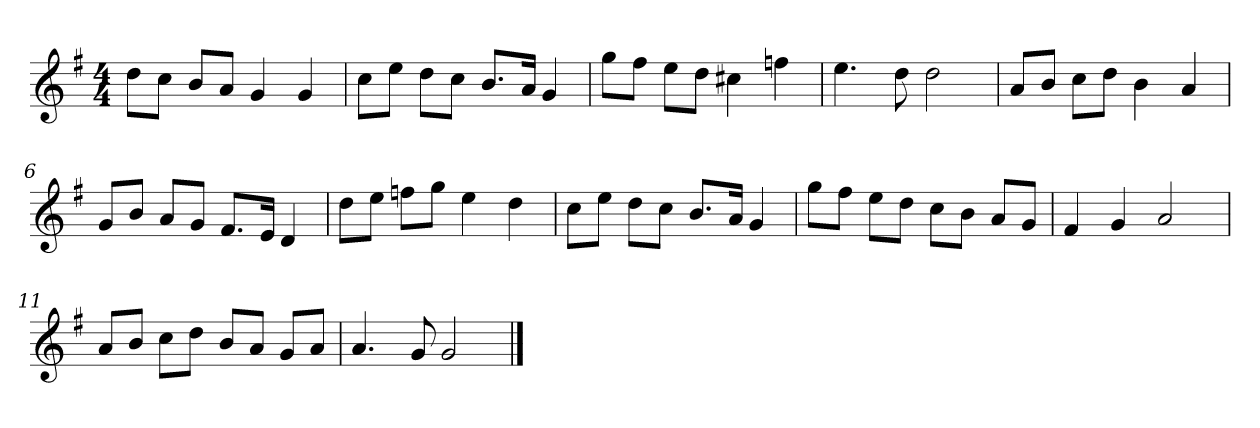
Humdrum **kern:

**kern
*part1
*staff1
*k[f#]
*M4/4
*MM120
=1
8ddL
8ccJ
8bL
8aJ
4g
4g
=2
8ccL
8eeJ
8ddL
8ccJ
8.bL
16aJk
4g
=3
8ggL
8ff#J
8eeL
8ddJ
4cc#X
4ffn
=4
4.ee
8dd
2dd
=5
8aL
8bJ
8ccL
8ddJ
4b
4a
=6
8gL
8bJ
8aL
8gJ
8.f#L
16eJk
4d
=7
8ddL
8eeJ
8ffnL
8ggJ
4ee
4dd
=8
8ccL
8eeJ
8ddL
8ccJ
8.bL
16aJk
4g
=9
8ggL
8ff#J
8eeL
8ddJ
8ccL
8bJ
8aL
8gJ
=10
4f#
4g
2a
=11
8aL
8bJ
8ccL
8ddJ
8bL
8aJ
8gL
8aJ
=12
4.a
8g
2g
==
*-
